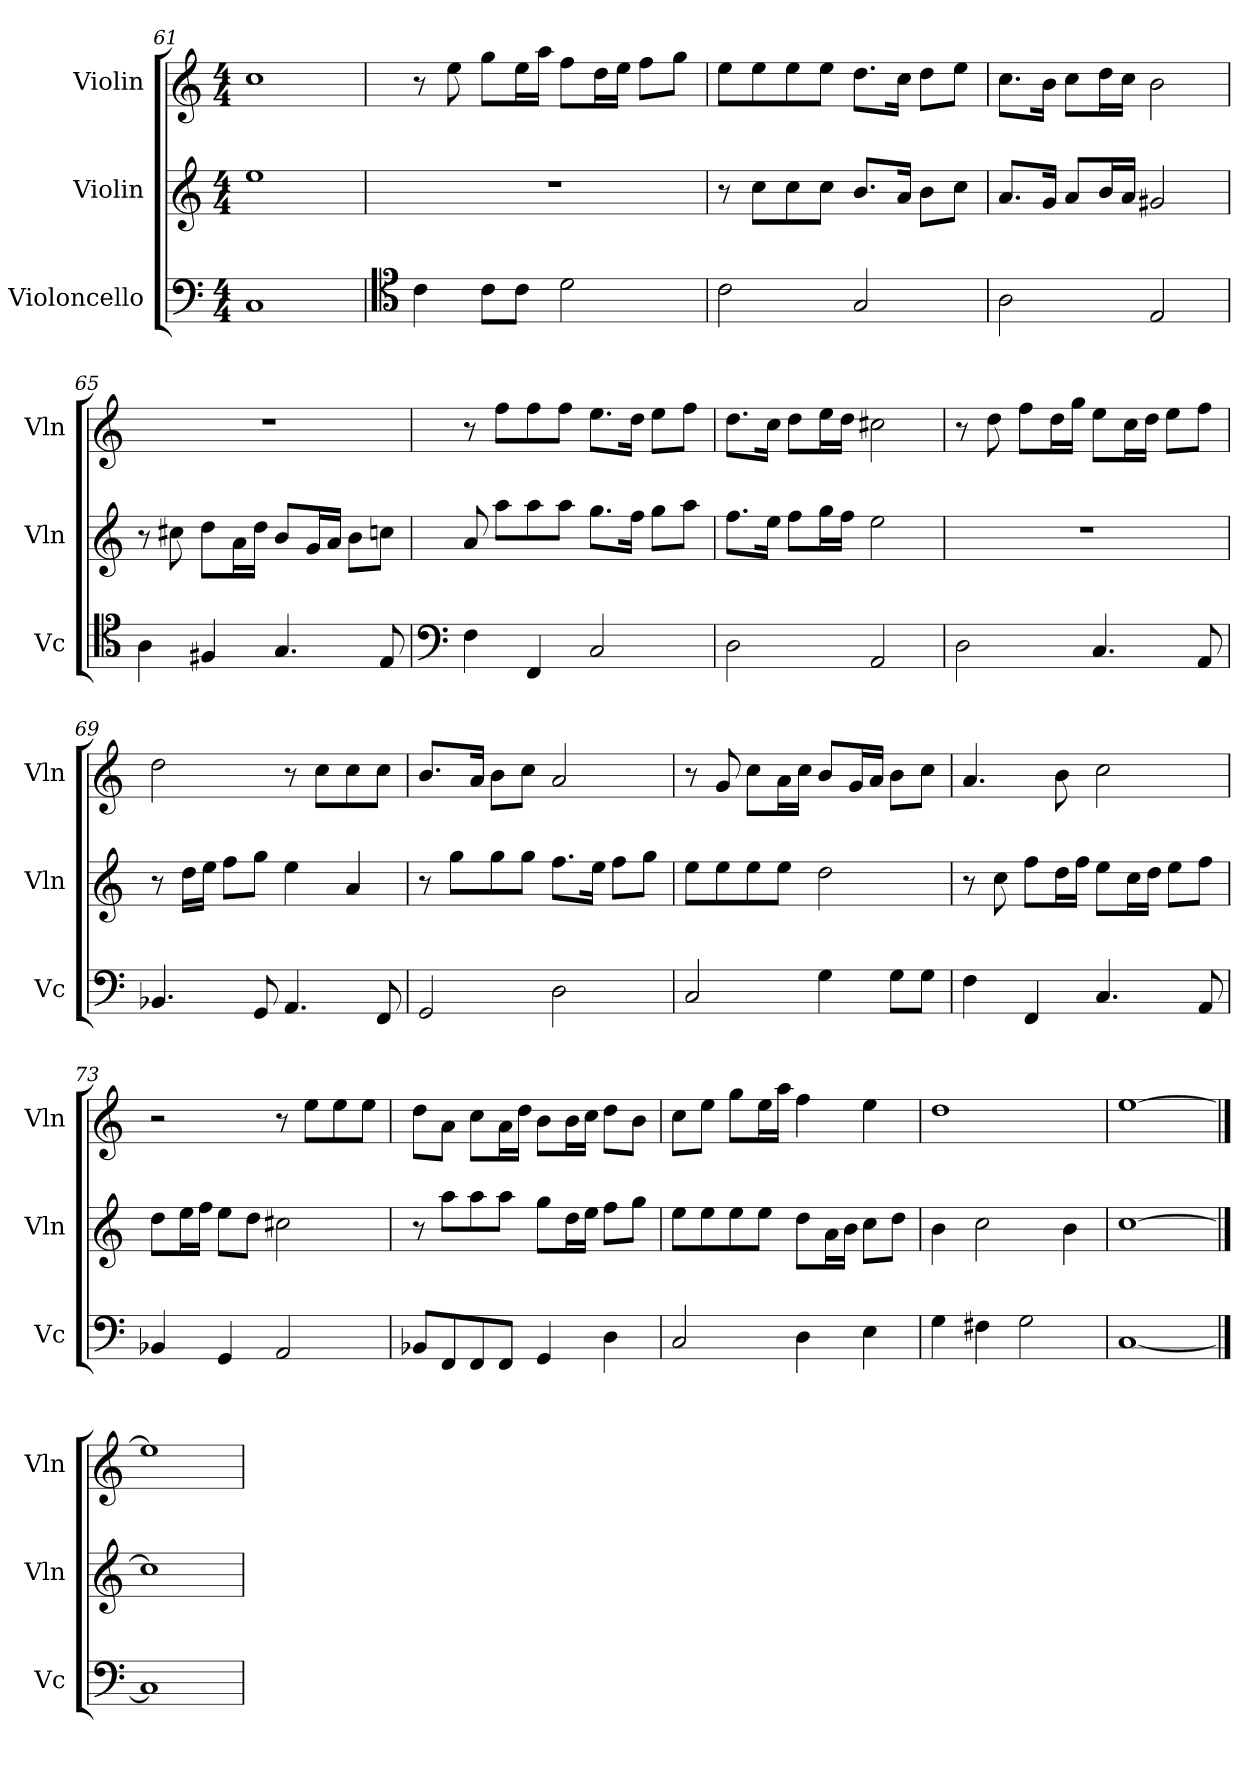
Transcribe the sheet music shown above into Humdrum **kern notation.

**kern	**kern	**kern
*part3	*part2	*part1
*staff3	*staff2	*staff1
*I"Violoncello	*I"Violin	*I"Violin
*I'Vc	*I'Vln	*I'Vln
*clefF4	*clefG2	*clefG2
*k[]	*k[]	*k[]
*M4/4	*M4/4	*M4/4
=61	=61	=61
1C	1ee	1cc
=62	=62	=62
*clefC4	*	*
4c\	1r	8r
.	.	8ee\
8c\L	.	8gg\L
8c\J	.	16ee\L
.	.	16aa\JJ
2d\	.	8ff\L
.	.	16dd\L
.	.	16ee\JJ
.	.	8ff\L
.	.	8gg\J
=63	=63	=63
2c\	8r	8ee\L
.	8cc\L	8ee\
.	8cc\	8ee\
.	8cc\J	8ee\J
2G/	8.b/L	8.dd\L
.	16a/Jk	16cc\Jk
.	8b\L	8dd\L
.	8cc\J	8ee\J
=64	=64	=64
2A\	8.a/L	8.cc\L
.	16g/Jk	16b\Jk
.	8a/L	8cc\L
.	16b/L	16dd\L
.	16a/JJ	16cc\JJ
2E/	2g#X/	2b\
=65	=65	=65
4A\	8r	1r
.	8cc#X\	.
4F#X/	8dd\L	.
.	16a\L	.
.	16dd\JJ	.
4.G/	8b/L	.
.	16g/L	.
.	16a/JJ	.
.	8b\L	.
8E/	8ccn\J	.
=66	=66	=66
*clefF4	*	*
4F\	8a/	8r
.	8aa\L	8ff\L
4FF/	8aa\	8ff\
.	8aa\J	8ff\J
2C/	8.gg\L	8.ee\L
.	16ff\Jk	16dd\Jk
.	8gg\L	8ee\L
.	8aa\J	8ff\J
=67	=67	=67
2D\	8.ff\L	8.dd\L
.	16ee\Jk	16cc\Jk
.	8ff\L	8dd\L
.	16gg\L	16ee\L
.	16ff\JJ	16dd\JJ
2AA/	2ee\	2cc#X\
=68	=68	=68
2D\	1r	8r
.	.	8dd\
.	.	8ff\L
.	.	16dd\L
.	.	16gg\JJ
4.C/	.	8ee\L
.	.	16cc\L
.	.	16dd\JJ
.	.	8ee\L
8AA/	.	8ff\J
=69	=69	=69
4.BB-X/	8r	2dd\
.	16dd\LL	.
.	16ee\JJ	.
.	8ff\L	.
8GG/	8gg\J	.
4.AA/	4ee\	8r
.	.	8cc\L
.	4a/	8cc\
8FF/	.	8cc\J
=70	=70	=70
2GG/	8r	8.b/L
.	8gg\L	.
.	.	16a/Jk
.	8gg\	8b\L
.	8gg\J	8cc\J
2D\	8.ff\L	2a/
.	16ee\Jk	.
.	8ff\L	.
.	8gg\J	.
=71	=71	=71
2C/	8ee\L	8r
.	8ee\	8g/
.	8ee\	8cc\L
.	8ee\J	16a\L
.	.	16cc\JJ
4G\	2dd\	8b/L
.	.	16g/L
.	.	16a/JJ
8G\L	.	8b\L
8G\J	.	8cc\J
=72	=72	=72
4F\	8r	4.a/
.	8cc\	.
4FF/	8ff\L	.
.	16dd\L	8b\
.	16ff\JJ	.
4.C/	8ee\L	2cc\
.	16cc\L	.
.	16dd\JJ	.
.	8ee\L	.
8AA/	8ff\J	.
=73	=73	=73
4BB-X/	8dd\L	2r
.	16ee\L	.
.	16ff\JJ	.
4GG/	8ee\L	.
.	8dd\J	.
2AA/	2cc#X\	8r
.	.	8ee\L
.	.	8ee\
.	.	8ee\J
=74	=74	=74
8BB-X/L	8r	8dd\L
8FF/	8aa\L	8a\J
8FF/	8aa\	8cc\L
8FF/J	8aa\J	16a\L
.	.	16dd\JJ
4GG/	8gg\L	8b\L
.	16dd\L	16b\L
.	16ee\JJ	16cc\JJ
4D\	8ff\L	8dd\L
.	8gg\J	8b\J
=75	=75	=75
2C/	8ee\L	8cc\L
.	8ee\	8ee\J
.	8ee\	8gg\L
.	8ee\J	16ee\L
.	.	16aa\JJ
4D\	8dd\L	4ff\
.	16a\L	.
.	16b\JJ	.
4E\	8cc\L	4ee\
.	8dd\J	.
=76	=76	=76
4G\	4b\	1dd
4F#X\	2cc\	.
2G\	.	.
.	4b\	.
=77	=77	=77
[1C	[1cc	[1ee
==78	==78	==78
1C]	1cc]	1ee]
=	=	=
*-	*-	*-
